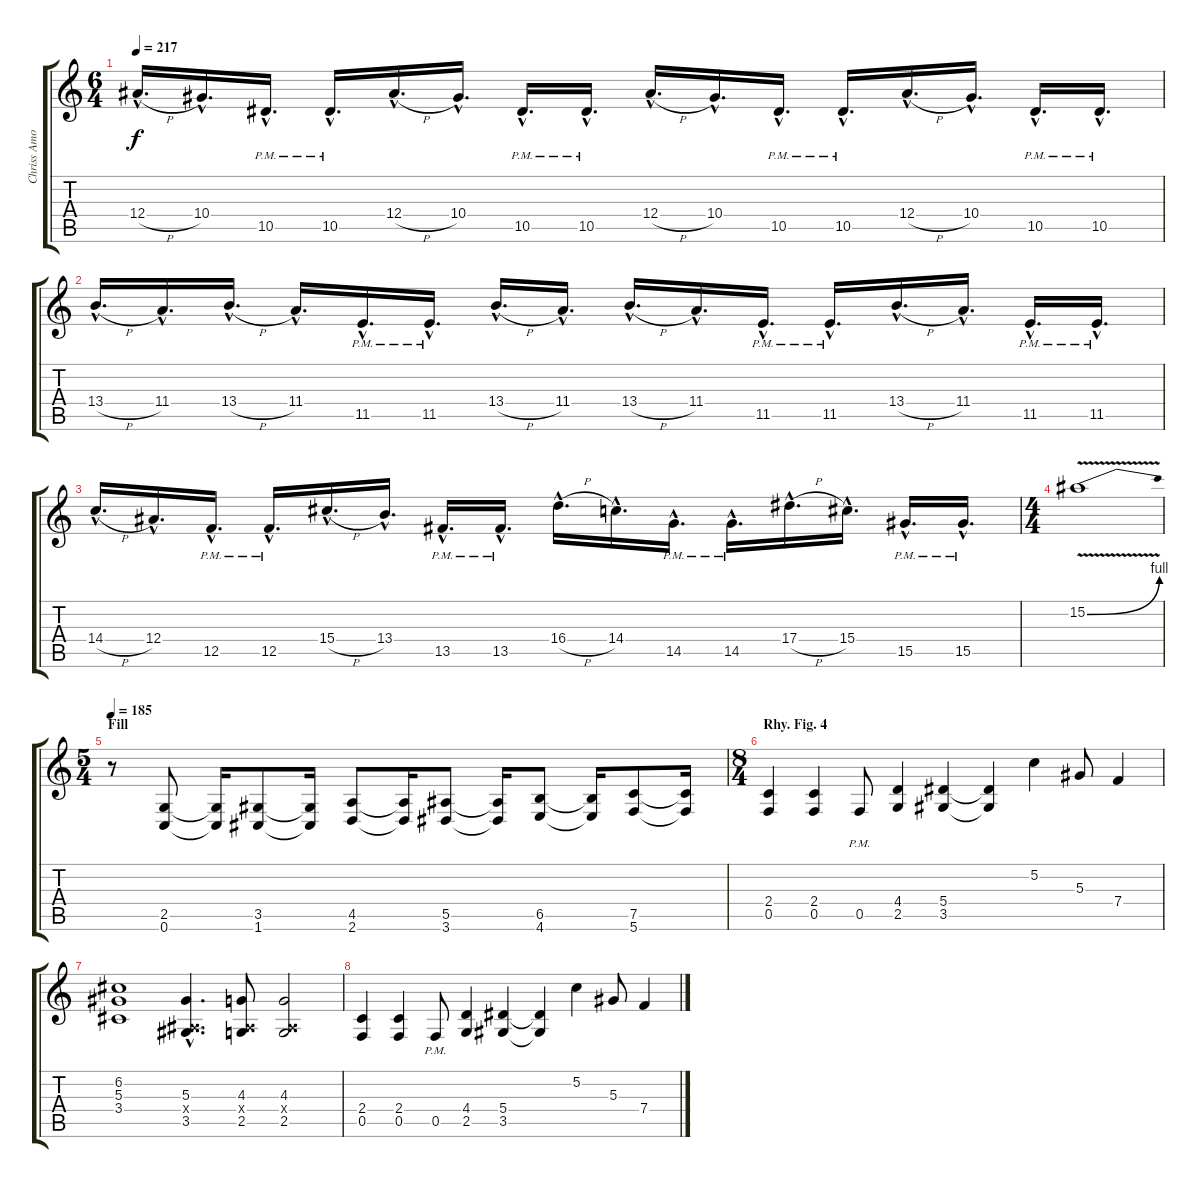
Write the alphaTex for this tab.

\track ("Chriss Amott" "Chriss Amo") {instrument distortionguitar}
\staff {score tabs}
\tuning (C4 G3 Eb3 Bb2 F2 C2) {hide}
\ts (6 4)
\tempo 217
\clef g2
\ks c
12.4{h hac}.16{d dy f} 10.4{hac}.16{d} 10.5{hac pm}.16{d} 10.5{hac pm}.16{d} 12.4{h hac}.16{d} 10.4{hac}.16{d} 10.5{hac pm}.16{d} 10.5{hac pm}.16{d} 12.4{h hac}.16{d} 10.4{hac}.16{d} 10.5{hac pm}.16{d} 10.5{hac pm}.16{d} 12.4{h hac}.16{d} 10.4{hac}.16{d} 10.5{hac pm}.16{d} 10.5{hac pm}.16{d} |
13.4{h hac}.16{d} 11.4{hac}.16{d} 13.4{h hac}.16{d} 11.4{hac}.16{d} 11.5{hac pm}.16{d} 11.5{hac pm}.16{d} 13.4{h hac}.16{d} 11.4{hac}.16{d} 13.4{h hac}.16{d} 11.4{hac}.16{d} 11.5{hac pm}.16{d} 11.5{hac pm}.16{d} 13.4{h hac}.16{d} 11.4{hac}.16{d} 11.5{hac pm}.16{d} 11.5{hac pm}.16{d} |
14.4{h hac}.16{d} 12.4{hac}.16{d} 12.5{hac pm}.16{d} 12.5{hac pm}.16{d} 15.4{h hac}.16{d} 13.4{hac}.16{d} 13.5{hac pm}.16{d} 13.5{hac pm}.16{d} 16.4{h hac}.16{d} 14.4{hac}.16{d} 14.5{hac pm}.16{d} 14.5{hac pm}.16{d} 17.4{h hac}.16{d} 15.4{hac}.16{d} 15.5{hac pm}.16{d} 15.5{hac pm}.16{d} |
\ts (4 4)
15.2{be (bend 0 0 60 4) v}.1 |
\ts (5 4)
\section ("" "Fill")
\tempo 185
r.8 (2.5 0.6).8 (2.5{t} 0.6{t}).16 (3.5 1.6).8 (3.5{t} 1.6{t}).16 (4.5 2.6).8 (4.5{t} 2.6{t}).16 (5.5 3.6).8 (5.5{t} 3.6{t}).16 (6.5 4.6).8 (6.5{t} 4.6{t}).16 (7.5 5.6).8 (7.5{t} 5.6{t}).16 |
\ts (8 4)
\section ("" "Rhy. Fig. 4")
(2.4 0.5).4 (2.4 0.5).4 0.5{pm}.8 (4.4 2.5).4 (5.4 3.5).4 (5.4{t} 3.5{t}).4 5.2.4 5.3.8 7.4.4 |
(6.2 5.3 3.4).1 (5.3{hac} 0.4{hac x} 3.5{hac}).4{d} (4.3 0.4{x} 2.5).8 (4.3 0.4{x} 2.5).2 |
(2.4 0.5).4 (2.4 0.5).4 0.5{pm}.8 (4.4 2.5).4 (5.4 3.5).4 (5.4{t} 3.5{t}).4 5.2.4 5.3.8 7.4.4
